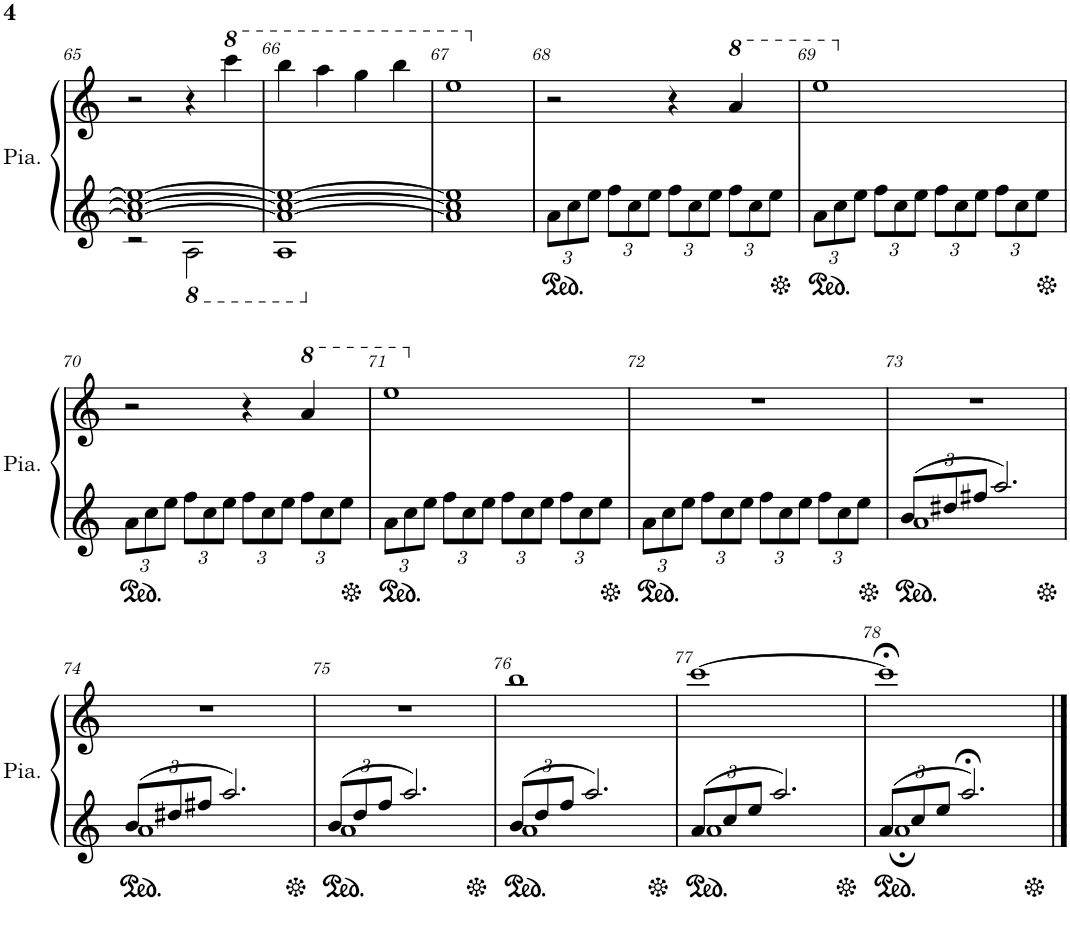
**kern	**kern
*part1	*part1
*staff2	*staff1
*I"Piano	*
*I'Pia.	*
!!LO:PB:g=z
*clefG2	*clefG2
*k[]	*k[]
*M4/4	*M4/4
=65	=65
*^	*
1a_ 1cc_ 1ee_	2r	2r
.	2AA\	4r
*	*	*8va
.	.	4cccc\
=66	=66	=66
1A_ 1c_ 1e_	1AA	4bbb\
.	.	4aaa\
.	.	4ggg\
.	.	4bbb\
*v	*v	*
=67	=67
1a] 1cc] 1ee]	1eee
=68	=68
*Xbrackettup	*
12a\L	2r
12cc\	.
12ee\J	.
12ff\L	.
12cc\	.
12ee\J	.
12ff\L	4r
12cc\	.
12ee\J	.
*	*8va
12ff\L	4aa/
12cc\	.
12ee\J	.
=69	=69
12a\L	1eee
12cc\	.
12ee\J	.
12ff\L	.
12cc\	.
12ee\J	.
12ff\L	.
12cc\	.
12ee\J	.
12ff\L	.
12cc\	.
12ee\J	.
!!LO:LB:g=z
=70	=70
*	*X8va
12a\L	2r
12cc\	.
12ee\J	.
12ff\L	.
12cc\	.
12ee\J	.
12ff\L	4r
12cc\	.
12ee\J	.
12ff\L	4aa/
12cc\	.
12ee\J	.
=71	=71
12a\L	1eee
12cc\	.
12ee\J	.
12ff\L	.
12cc\	.
12ee\J	.
12ff\L	.
12cc\	.
12ee\J	.
12ff\L	.
12cc\	.
12ee\J	.
=72	=72
*	*X8va
12a\L	1r
12cc\	.
12ee\J	.
12ff\L	.
12cc\	.
12ee\J	.
12ff\L	.
12cc\	.
12ee\J	.
12ff\L	.
12cc\	.
12ee\J	.
=73	=73
*^	*
12b/L	1a	1r
12dd#X/	.	.
12ff#X/J	.	.
2.aa/	.	.
!!LO:LB:g=z
=74	=74	=74
12b/L	1a	1r
12dd#X/	.	.
12ff#X/J	.	.
2.aa/	.	.
=75	=75	=75
12b/L	1a	1r
12dd/	.	.
12ff/J	.	.
2.aa/	.	.
=76	=76	=76
12b/L	1a	1bb
12dd/	.	.
12ff/J	.	.
2.aa/	.	.
=77	=77	=77
12a/L	1a	[1ccc
12cc/	.	.
12ee/J	.	.
2.aa/	.	.
=78	=78	=78
12a/L	1a;	1ccc;<]
12cc/	.	.
12ee/J	.	.
2.aa;</	.	.
*v	*v	*
==	==
*-	*-
